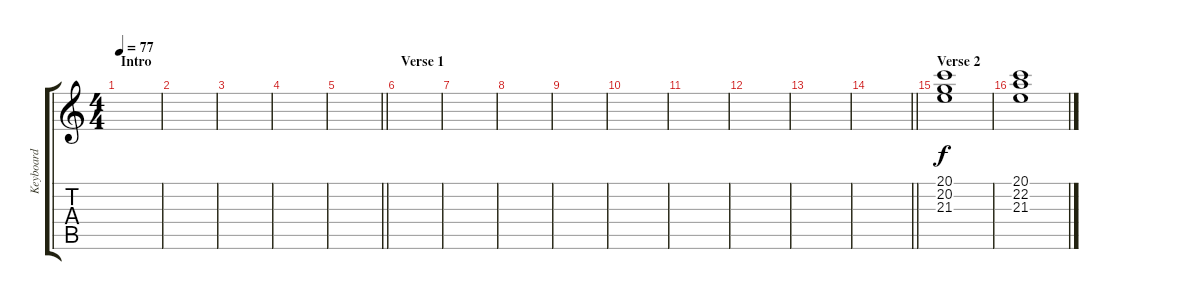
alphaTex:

\track ("Keyboard" "Keyboard") {instrument rockorgan}
\staff {score tabs}
\tuning (E4 B3 G3 D3 A2 E2) {hide}
\ts (4 4)
\section ("" "Intro")
\tempo 77
\clef g2
\ks c
|
|
|
|
\barLineRight lightlight
|
\section ("" "Verse 1")
|
|
|
|
|
|
|
|
\barLineRight lightlight
|
\section ("" "Verse 2")
(20.1 20.2 21.3).1 |
(20.1 22.2 21.3).1
